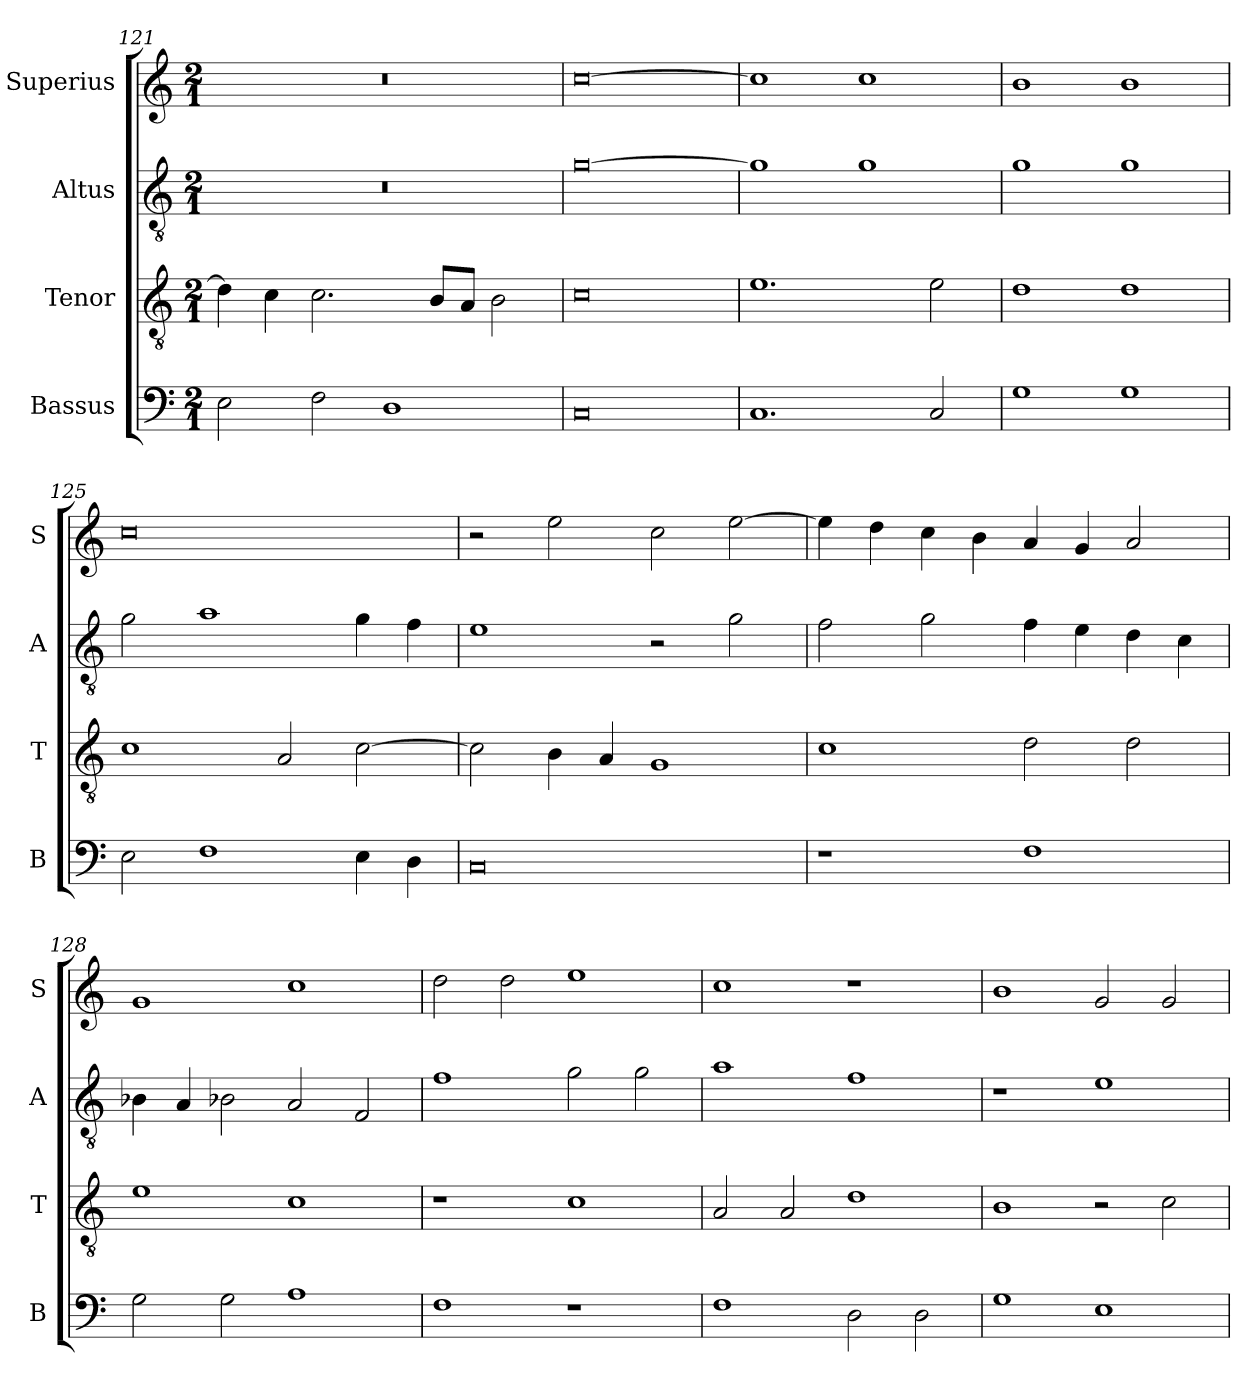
**kern	**kern	**kern	**kern
*part4	*part3	*part2	*part1
*staff4	*staff3	*staff2	*staff1
*I"Bassus	*I"Tenor	*I"Altus	*I"Superius
*I'B	*I'T	*I'A	*I'S
*clefF4	*clefGv2	*clefGv2	*clefG2
*k[]	*k[]	*k[]	*k[]
*C:	*C:	*C:	*C:
*M2/1	*M2/1	*M2/1	*M2/1
=121	=121	=121	=121
2E	4d]	0r	0r
.	4c	.	.
2F	2.c	.	.
1D	.	.	.
.	8BL	.	.
.	8AJ	.	.
.	2B	.	.
=122	=122	=122	=122
0C	0c	[0g	[0cc
=123	=123	=123	=123
1.C	1.e	1g]	1cc]
.	.	1g	1cc
2C	2e	.	.
=124	=124	=124	=124
1G	1d	1g	1b
1G	1d	1g	1b
=125	=125	=125	=125
2E	1c	2g	0cc
1F	.	1a	.
.	2A	.	.
4E	[2c	4g	.
4D	.	4f	.
=126	=126	=126	=126
0C	2c]	1e	2r
.	4B	.	2ee
.	4A	.	.
.	1G	2r	2cc
.	.	2g	[2ee
=127	=127	=127	=127
1r	1c	2f	4ee]
.	.	.	4dd
.	.	2g	4cc
.	.	.	4b
1F	2d	4f	4a
.	.	4e	4g
.	2d	4d	2a
.	.	4c	.
=128	=128	=128	=128
2G	1e	4B-X	1g
.	.	4A	.
2G	.	2B-X	.
1A	1c	2A	1cc
.	.	2F	.
=129	=129	=129	=129
1F	1r	1f	2dd
.	.	.	2dd
1r	1c	2g	1ee
.	.	2g	.
=130	=130	=130	=130
1F	2A	1a	1cc
.	2A	.	.
2D	1d	1f	1r
2D	.	.	.
=131	=131	=131	=131
1G	1B	1r	1b
1E	2r	1e	2g
.	2c	.	2g
=	=	=	=
*-	*-	*-	*-
